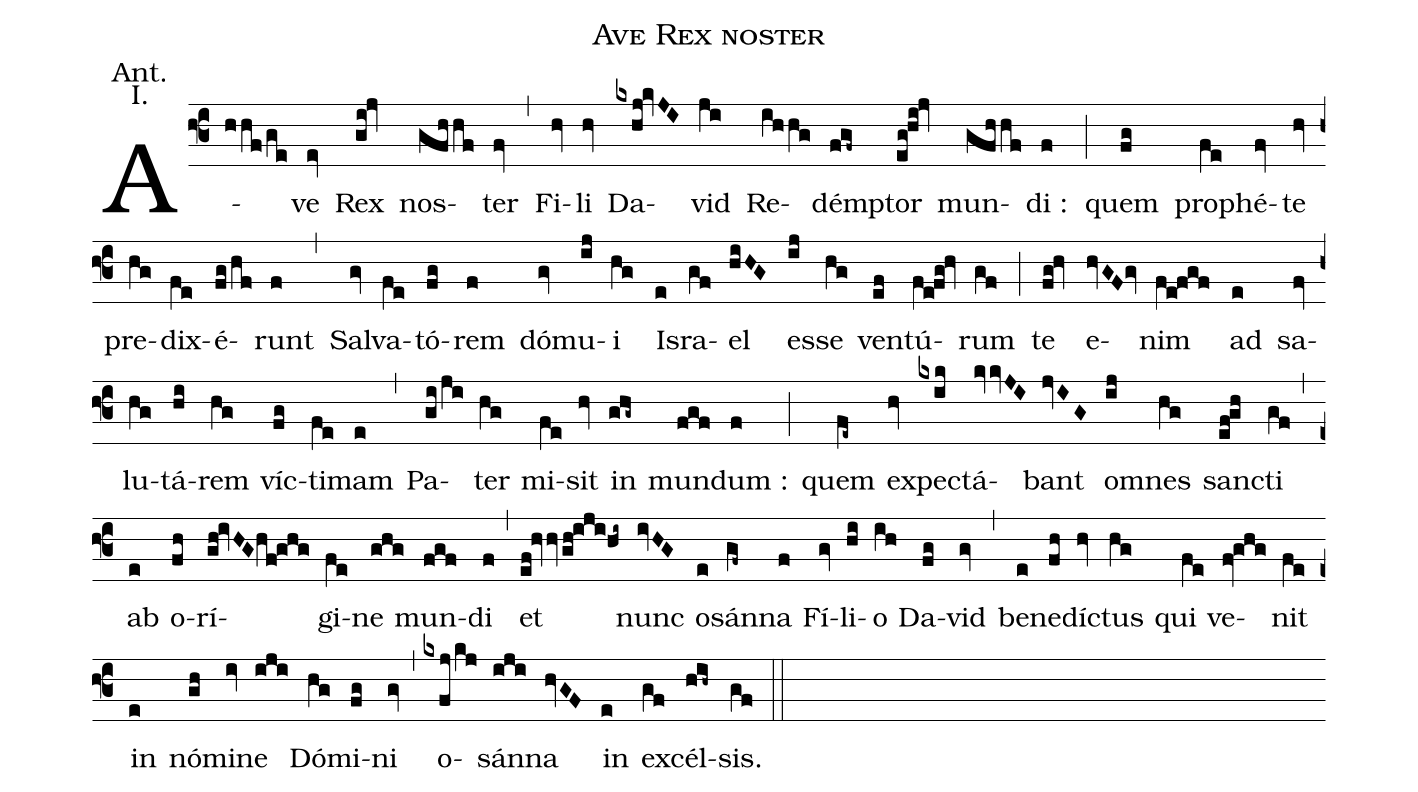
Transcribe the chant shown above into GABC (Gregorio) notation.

name: Ave Rex noster;
annotation: Ant.;
annotation: I.;
%%
(f3) A(hhf/ge)ve(ev) Rex(gi!jv) nos(gfh/hf)ter(fv) (,)
Fi(hv)li(hv) Da(kxhj!kvJI)vid(ji) Re(ihhg)démp(fgf~)tor(eg!hi!jv) mun(gfh/hf)di :(f) (;)
quem(fg) pro(fe)phé(fv)te(hv) pre(hg)dix(fe)é(fg/hf)runt(f) (,)
Sal(gv)va(fe)tó(fg)rem(f) dó(gv)mu(ij)i(hg) Is(e)ra(gf)el(hiHG) es(ij)se(hg) ven(ef)tú(fe!fg!hv)rum(gf) (;)
te(fg!hv) e(hvGF/0gv)nim(fe!fgf) ad(e) sa(fv)lu(hg)tá(hi)rem(hg) víc(fg)ti(fe)mam(e) (,)
Pa(gi/ji)ter(hg) mi(fe)sit(hv) in(ghg~) mun(fgf)dum :(f) (;)
quem(fe~) ex(hv)pec(kxik)tá(kvkvJI)bant(jvIG) om(ij)nes(hg) sanc(ef!gh)ti(gf) (,)
ab(e) o(fh)rí(gh!ivHG/0hf!ghg)gi(fe)ne(ghg) mun(fgf)di(f) (,)
et(ef!hvhvgh!iji/0hi~) nunc(ivHG) o(e)sán(gf~)na(f) Fí(gv)li(hi)o(ih) Da(fg)vid(gv) (,)
be(e)ne(fh)díc(hv)tus(hg) qui(fe) ve(fv!ghg)nit(fe) in(e) nó(gh)mi(iv)ne(iji) Dó(hg)mi(fg)ni(gv) (,)
o(kxfj/kj)sán(iji)na(hvGF) in(e) ex(gf)cél(hih~)sis.(gf) (::)
